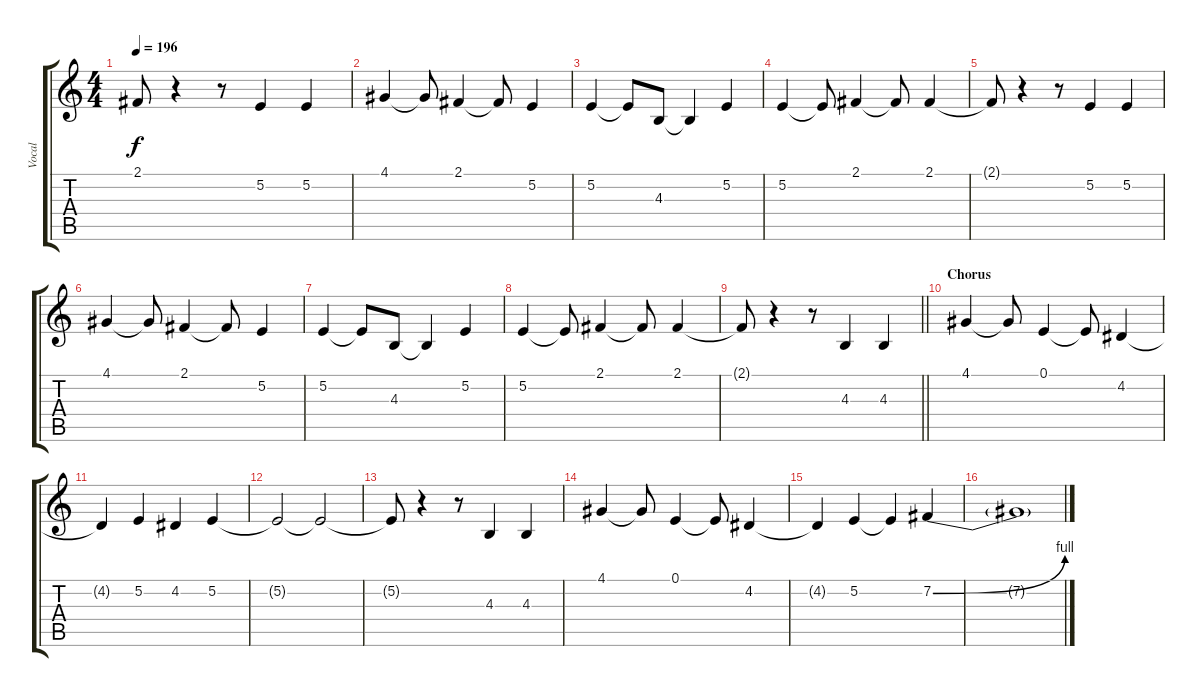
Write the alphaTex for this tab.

\track ("Vocal" "Vocal") {instrument altosax}
\staff {score tabs}
\tuning (E4 B3 G3 D3 A2 E2) {hide}
\ts (4 4)
\tempo 196
\clef g2
\ks c
2.1{t}.8{dy f} r.4 r.8 5.2.4 5.2.4 |
4.1.4 4.1{t}.8 2.1.4 2.1{t}.8 5.2.4 |
5.2.4 5.2{t}.8 4.3.8 4.3{t}.4 5.2.4 |
5.2.4 5.2{t}.8 2.1.4 2.1{t}.8 2.1.4 |
2.1{t}.8 r.4 r.8 5.2.4 5.2.4 |
4.1.4 4.1{t}.8 2.1.4 2.1{t}.8 5.2.4 |
5.2.4 5.2{t}.8 4.3.8 4.3{t}.4 5.2.4 |
5.2.4 5.2{t}.8 2.1.4 2.1{t}.8 2.1.4 |
\barLineRight lightlight
2.1{t}.8 r.4 r.8 4.3.4 4.3.4 |
\section ("" "Chorus")
4.1.4 4.1{t}.8 0.1.4 0.1{t}.8 4.2.4 |
4.2{t}.4 5.2.4 4.2.4 5.2.4 |
5.2{t}.2 5.2{t}.2 |
5.2{t}.8 r.4 r.8 4.3.4 4.3.4 |
4.1.4 4.1{t}.8 0.1.4 0.1{t}.8 4.2.4 |
4.2{t}.4 5.2.4 5.2{t}.4 7.2{be (bend 0 0 60 4)}.4 |
7.2{t}.1
